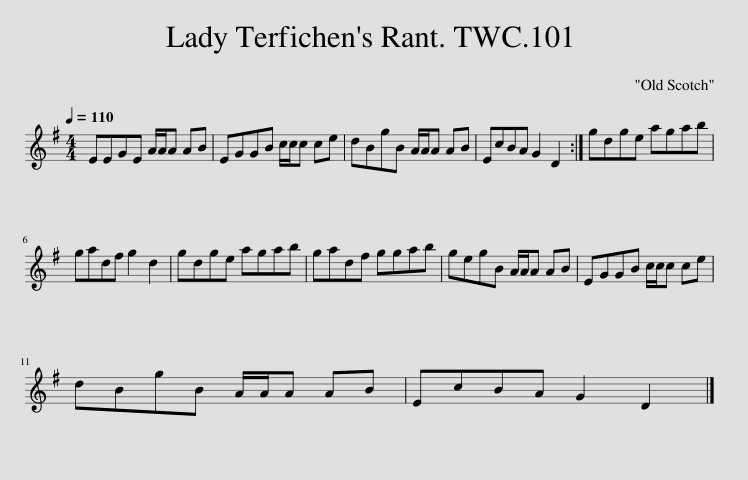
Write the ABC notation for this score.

X:1
L:1/8
Q:1/4=110
M:4/4
I:linebreak $
K:G
V:1 treble
V:1
 EEGE A/A/A AB | EGGB c/c/c ce | dBgB A/A/A AB | EcBA G2 D2 :| gdge agab |$ %5
 gadf g2 d2 | gdge agab | gadf ggab | gegB A/A/A AB | EGGB c/c/c ce |$ %10
 dBgB A/A/A AB | EcBA G2 D2 |] %12
